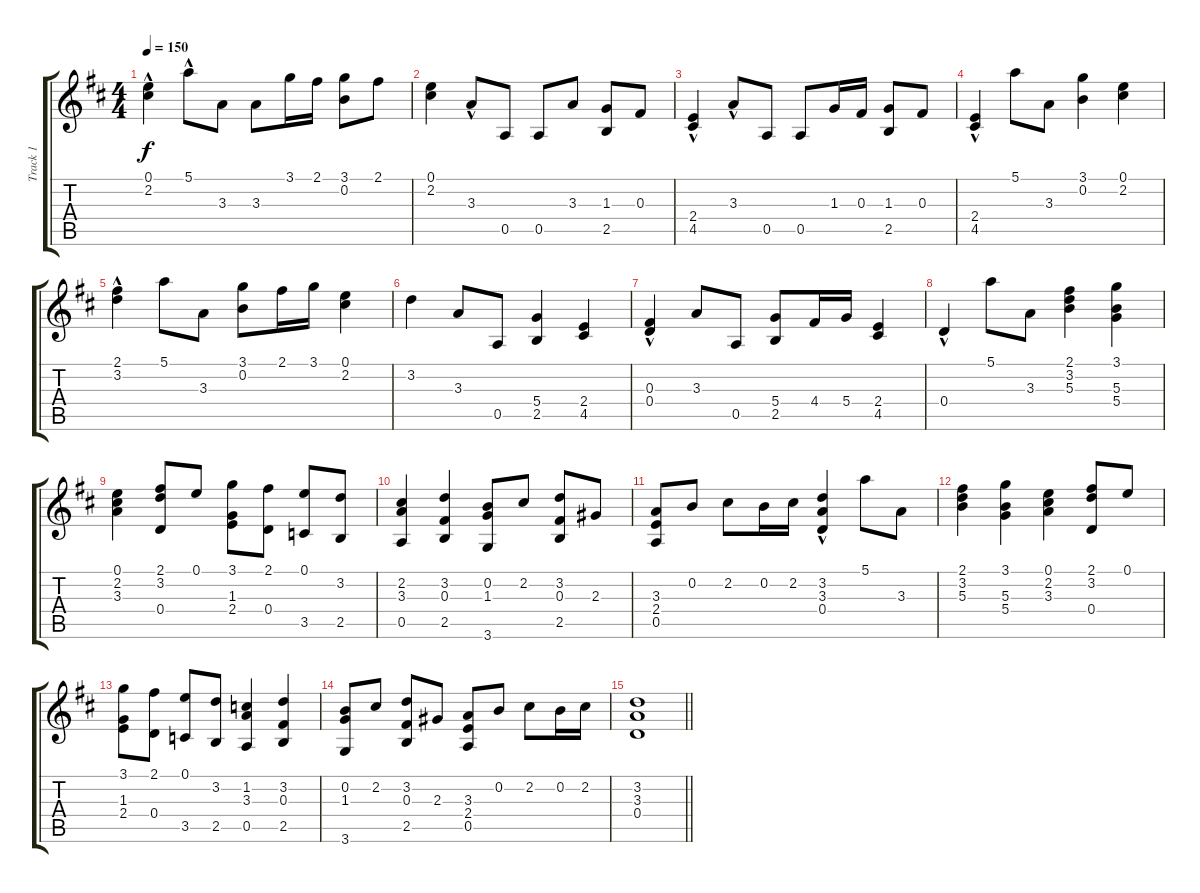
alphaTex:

\track ("Track 1" "Track 1") {instrument acousticguitarsteel}
\staff {score tabs}
\tuning (E4 B3 Gb3 D3 A2 E2) {hide}
\ts (4 4)
\tempo 150
\clef g2
\ks d
(0.1 2.2{hac}).4{dy f} 5.1{hac}.8 3.3.8 3.3.8 3.1.16 2.1.16 (3.1 0.2).8 2.1.8 |
(0.1 2.2).4 3.3{hac}.8 0.5.8 0.5.8 3.3.8 (1.3 2.5).8 0.3.8 |
(2.4 4.5{hac}).4 3.3{hac}.8 0.5.8 0.5.8 1.3.16 0.3.16 (1.3 2.5).8 0.3.8 |
(2.4{hac} 4.5{hac}).4 5.1.8 3.3.8 (3.1 0.2).4 (0.1 2.2).4 |
(2.1 3.2{hac}).4 5.1.8 3.3.8 (3.1 0.2).8 2.1.16 3.1.16 (0.1 2.2).4 |
3.2.4 3.3.8 0.5.8 (5.4 2.5).4 (2.4 4.5).4 |
(0.3 0.4{hac}).4 3.3.8 0.5.8 (5.4 2.5).8 4.4.16 5.4.16 (2.4 4.5).4 |
0.4{hac}.4 5.1.8 3.3.8 (2.1 3.2 5.3).4 (3.1 5.3 5.4).4 |
(0.1 2.2 3.3).4 (2.1 3.2 0.4).8 0.1.8 (3.1 1.3 2.4).8 (2.1 0.4).8 (0.1 3.5).8 (3.2 2.5).8 |
(2.2 3.3 0.5).4 (3.2 0.3 2.5).4 (0.2 1.3 3.6).8 2.2.8 (3.2 0.3 2.5).8 2.3.8 |
(3.3 2.4 0.5).8 0.2.8 2.2.8 0.2.16 2.2.16 (3.2 3.3{hac} 0.4).4 5.1.8 3.3.8 |
(2.1 3.2 5.3).4 (3.1 5.3 5.4).4 (0.1 2.2 3.3).4 (2.1 3.2 0.4).8 0.1.8 |
(3.1 1.3 2.4).8 (2.1 0.4).8 (0.1 3.5).8 (3.2 2.5).8 (1.2 3.3 0.5).4 (3.2 0.3 2.5).4 |
(0.2 1.3 3.6).8 2.2.8 (3.2 0.3 2.5).8 2.3.8 (3.3 2.4 0.5).8 0.2.8 2.2.8 0.2.16 2.2.16 |
\barLineRight lightlight
(3.2 3.3 0.4).1
